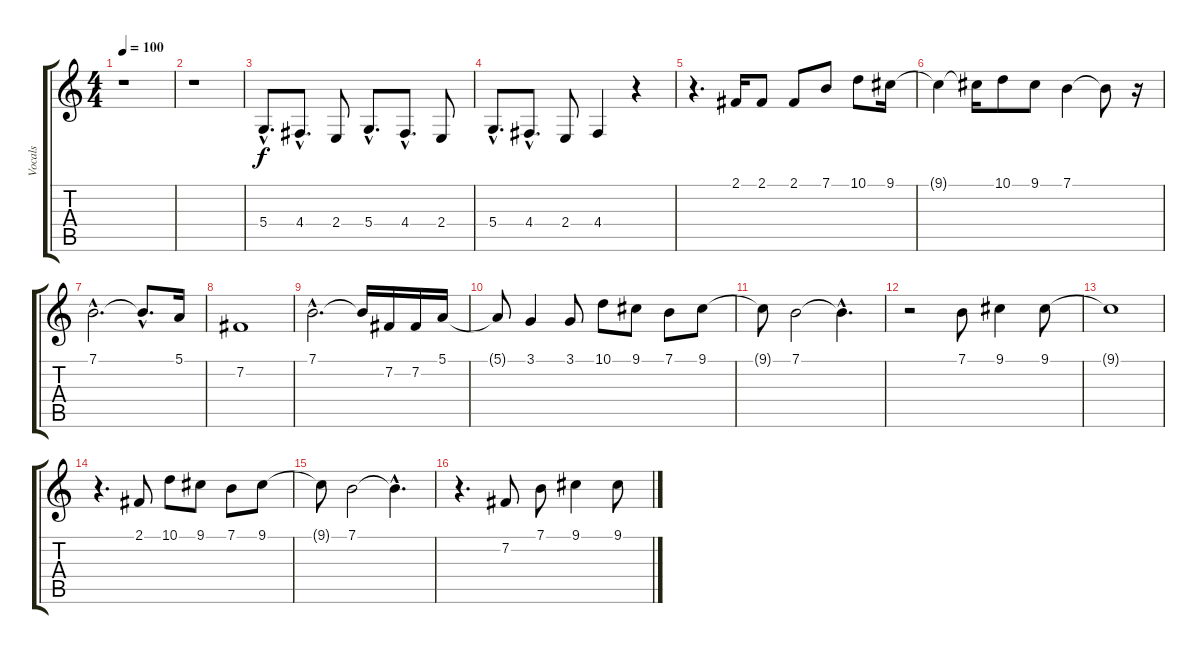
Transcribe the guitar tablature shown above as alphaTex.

\track ("Vocals" "Vocals") {instrument flute}
\staff {score tabs}
\tuning (E4 B3 G3 D3 A2 E2) {hide}
\ts (4 4)
\tempo 100
\clef g2
\ks c
r.1{dy f} |
r.1 |
5.4{hac}.8{d} 4.4{hac}.8{d} 2.4.8 5.4{hac}.8{d} 4.4{hac}.8{d} 2.4.8 |
5.4{hac}.8{d} 4.4{hac}.8{d} 2.4.8 4.4.4 r.4 |
r.4{d} 2.1.16 2.1.8 2.1.8 7.1.8 10.1.8 9.1.16 |
9.1{t}.4 9.1{t}.16 10.1.8 9.1.8 7.1.4 7.1{t}.8 r.16 |
7.1{hac}.2{d} 7.1{hac t}.8{d} 5.1.16 |
7.2.1 |
7.1{hac}.2{d} 7.1{t}.16 7.2.16 7.2.16 5.1.16 |
5.1{t}.8 3.1.4 3.1.8 10.1.8 9.1.8 7.1.8 9.1.8 |
9.1{t}.8 7.1.2 7.1{hac t}.4{d} |
r.2 7.1.8 9.1.4 9.1.8 |
9.1{t}.1 |
r.4{d} 2.1.8 10.1.8 9.1.8 7.1.8 9.1.8 |
9.1{t}.8 7.1.2 7.1{hac t}.4{d} |
r.4{d} 7.2.8 7.1.8 9.1.4 9.1.8
